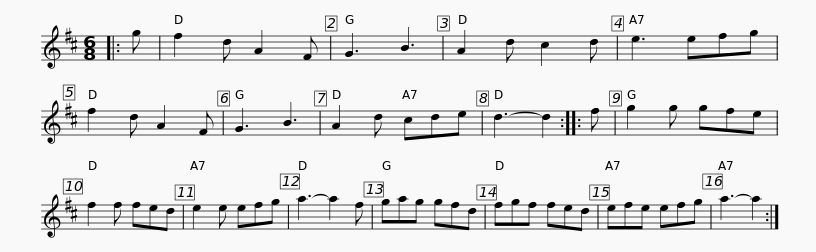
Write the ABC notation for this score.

X:1
L:1/8
M:6/8
I:linebreak $
K:D
V:1 treble
V:1
|: g | f2 d A2 F | G3 B3 | A2 d c2 d | e3 efg | %5
 f2 d A2 F | G3 B3 | A2 d cde | d3- d2 :: f |$ %10
 g2 g gfe | f2 f fed | e2 e efg | a3- a2 f | gag gfd | %15
 fgf fed | efe efg | a3- a2 :| %18
